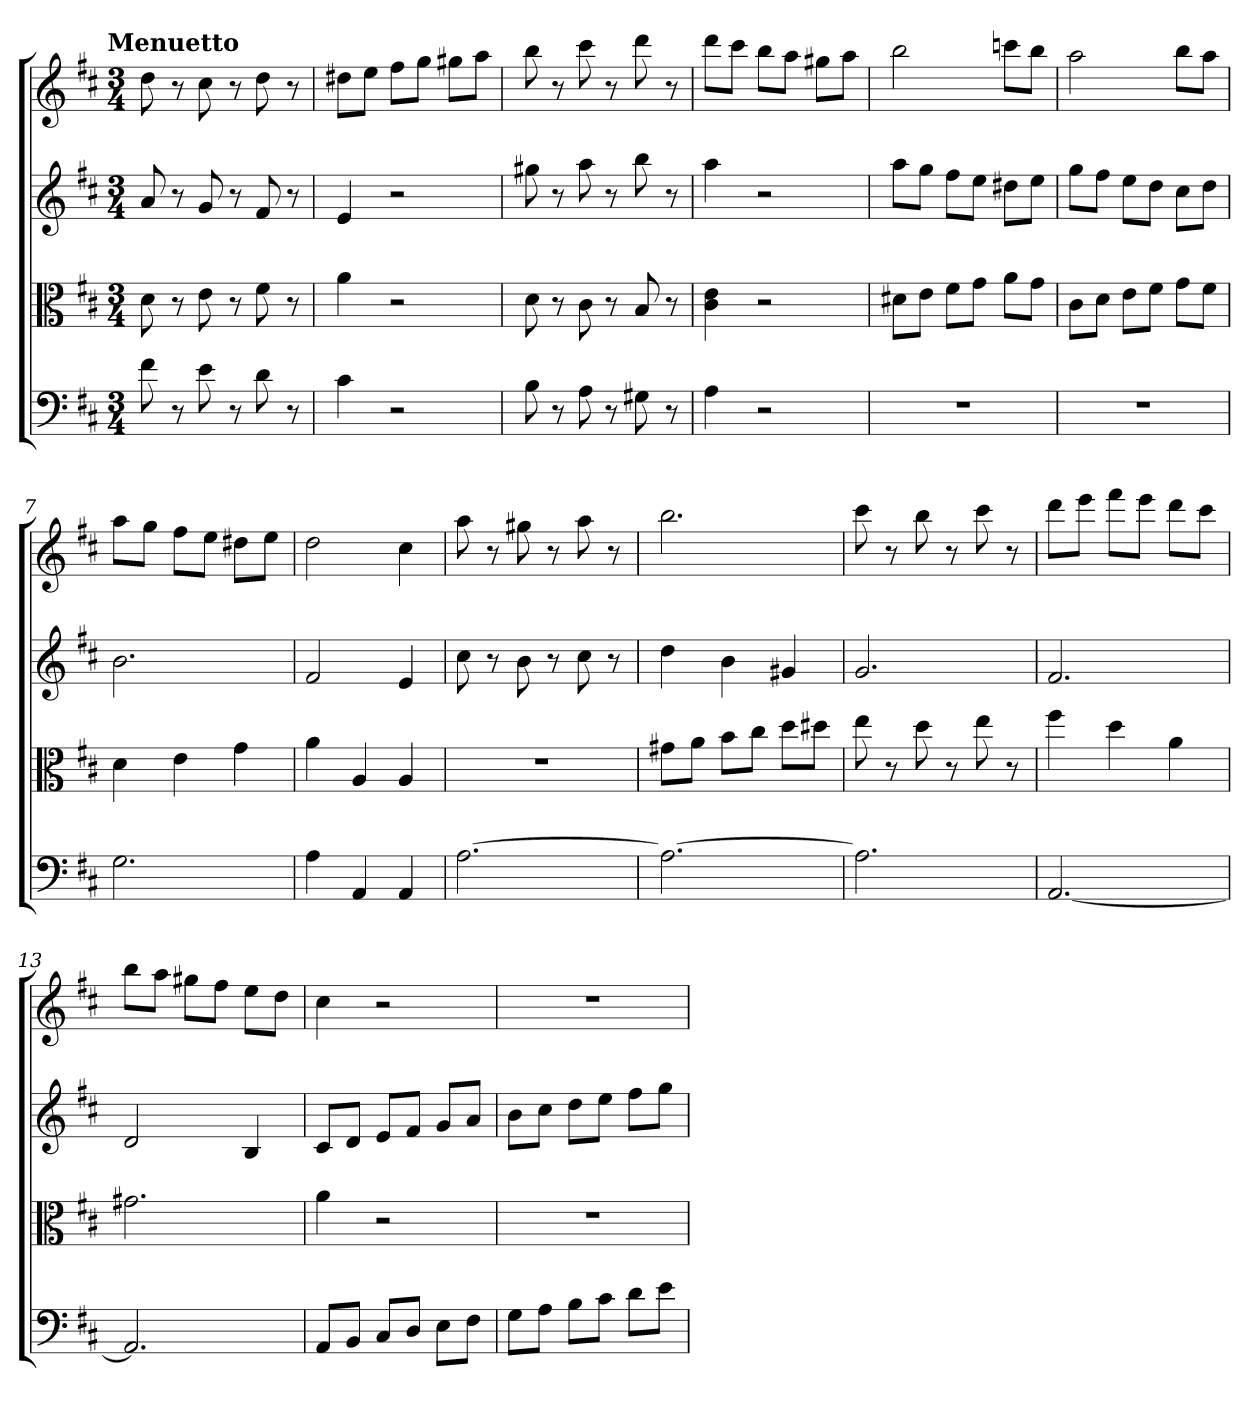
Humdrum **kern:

**kern	**kern	**kern	**kern
*part4	*part3	*part2	*part1
*staff4	*staff3	*staff2	*staff1
*clefF4	*clefC3	*	*
*k[f#c#]	*k[f#c#]	*k[f#c#]	*k[f#c#]
*D:	*D:	*D:	*D:
!!LO:TX:omd:t=Menuetto
*M3/4	*M3/4	*M3/4	*M3/4
=	=	=	=
8f#	8d	8a	8dd
8r	8r	8r	8r
8e	8e	8g	8cc#
8r	8r	8r	8r
8d	8f#	8f#	8dd
8r	8r	8r	8r
=2	=2	=2	=2
4c#	4a	4e	8dd#XL
.	.	.	8eeJ
2r	2r	2r	8ff#L
.	.	.	8ggJ
.	.	.	8gg#XL
.	.	.	8aaJ
=3	=3	=3	=3
8B	8d	8gg#X	8bb
8r	8r	8r	8r
8A	8c#	8aa	8ccc#
8r	8r	8r	8r
8G#X	8B	8bb	8ddd
8r	8r	8r	8r
=4	=4	=4	=4
4A	4c# 4e	4aa	8dddL
.	.	.	8ccc#J
2r	2r	2r	8bbL
.	.	.	8aaJ
.	.	.	8gg#XL
.	.	.	8aaJ
=5	=5	=5	=5
2.r	8d#X\L	8aaL	2bb
.	8e\J	8ggJ	.
.	8f#\L	8ff#L	.
.	8g\J	8eeJ	.
.	8a\L	8dd#XL	8cccnL
.	8g\J	8eeJ	8bbJ
=6	=6	=6	=6
2.r	8c#\L	8ggL	2aa
.	8d\J	8ff#J	.
.	8e\L	8eeL	.
.	8f#\J	8ddJ	.
.	8g\L	8cc#L	8bbL
.	8f#\J	8ddJ	8aaJ
=7	=7	=7	=7
2.G	4d	2.b	8aaL
.	.	.	8ggJ
.	4e	.	8ff#L
.	.	.	8eeJ
.	4g	.	8dd#XL
.	.	.	8eeJ
=8	=8	=8	=8
4A	4a	2f#	2dd
4AA	4A	.	.
4AA	4A	4e	4cc#
=9	=9	=9	=9
[2.A	2.r	8cc#	8aa
.	.	8r	8r
.	.	8b	8gg#X
.	.	8r	8r
.	.	8cc#	8aa
.	.	8r	8r
=10	=10	=10	=10
2.A_	8g#X\L	4dd	2.bb
.	8a\J	.	.
.	8b\L	4b	.
.	8cc#\J	.	.
.	8dd\L	4g#X	.
.	8dd#X\J	.	.
=11	=11	=11	=11
2.A]	8ee	2.g	8ccc#
.	8r	.	8r
.	8dd	.	8bb
.	8r	.	8r
.	8ee	.	8ccc#
.	8r	.	8r
=12	=12	=12	=12
[2.AA	4ff#	2.f#	8dddL
.	.	.	8eeeJ
.	4dd	.	8fff#L
.	.	.	8eeeJ
.	4a	.	8dddL
.	.	.	8ccc#J
=13	=13	=13	=13
2.AA]	2.g#X	2d	8bbL
.	.	.	8aaJ
.	.	.	8gg#XL
.	.	.	8ff#J
.	.	4B	8eeL
.	.	.	8ddJ
=14	=14	=14	=14
8AA/L	4a	8c#L	4cc#
8BB/J	.	8dJ	.
8C#/L	2r	8eL	2r
8D/J	.	8f#J	.
8E\L	.	8gL	.
8F#\J	.	8aJ	.
=15	=15	=15	=15
8G\L	2.r	8bL	2.r
8A\J	.	8cc#J	.
8B\L	.	8ddL	.
8c#\J	.	8eeJ	.
8d\L	.	8ff#L	.
8e\J	.	8ggJ	.
=	=	=	=
*-	*-	*-	*-
